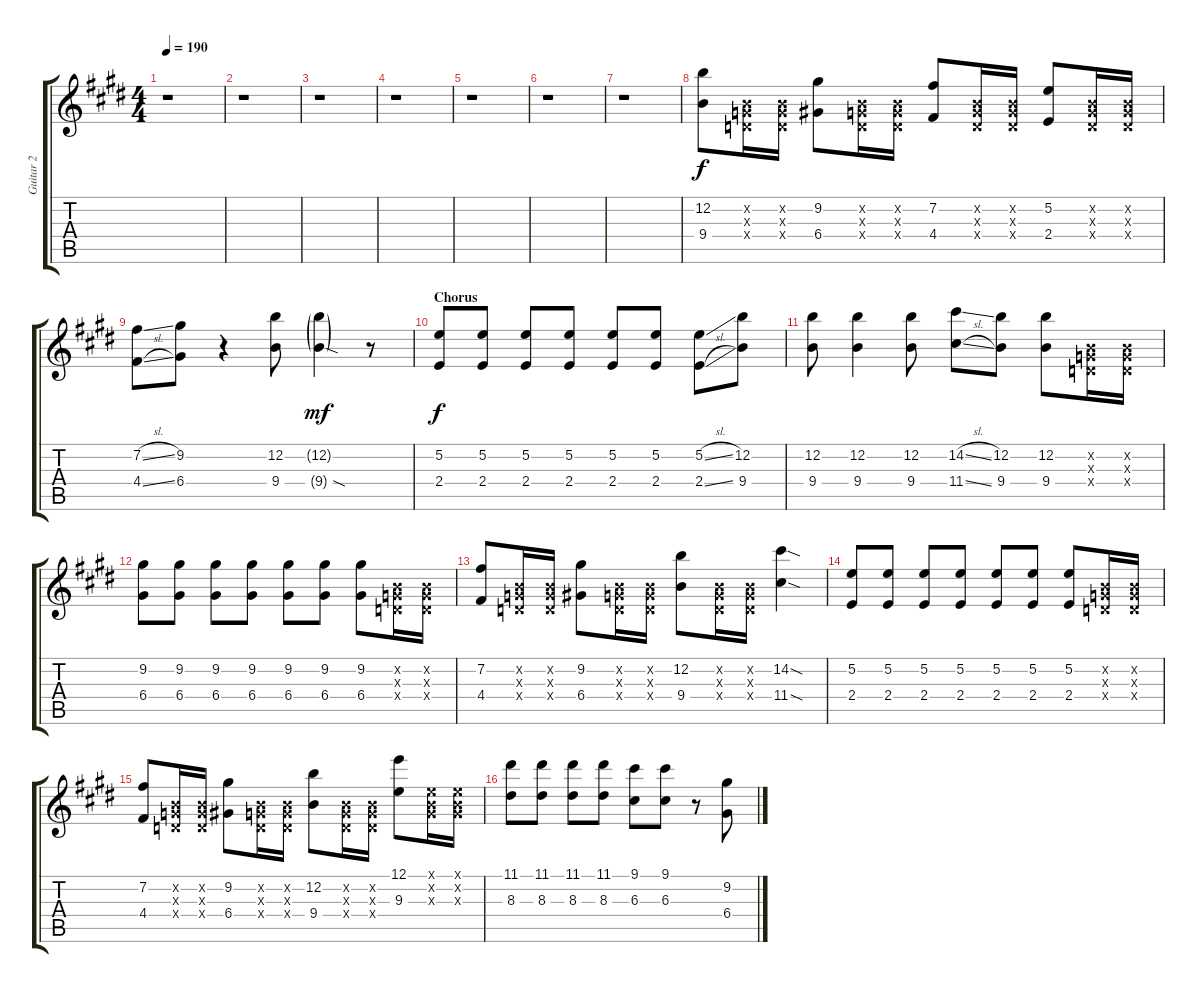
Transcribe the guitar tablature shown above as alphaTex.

\track ("Guitar 2" "Guitar 2") {instrument distortionguitar}
\staff {score tabs}
\tuning (E4 B3 G3 D3 A2 E2) {hide}
\ts (4 4)
\tempo 190
\clef g2
\ks e
r.1{dy f} |
r.1 |
r.1 |
r.1 |
r.1 |
r.1 |
r.1 |
(12.2 9.4).8 (0.2{x} 0.3{x} 0.4{x}).16 (0.2{x} 0.3{x} 0.4{x}).16 (9.2 6.4).8 (0.2{x} 0.3{x} 0.4{x}).16 (0.2{x} 0.3{x} 0.4{x}).16 (7.2 4.4).8 (0.2{x} 0.3{x} 0.4{x}).16 (0.2{x} 0.3{x} 0.4{x}).16 (5.2 2.4).8 (0.2{x} 0.3{x} 0.4{x}).16 (0.2{x} 0.3{x} 0.4{x}).16 |
(7.2{sl} 4.4{sl}).8 (9.2 6.4).8 r.4 (12.2 9.4).8 (12.2{g} 9.4{sod g}).4{dy mf} r.8 |
\section ("" "Chorus")
(5.2 2.4).8{dy f} (5.2 2.4).8 (5.2 2.4).8 (5.2 2.4).8 (5.2 2.4).8 (5.2 2.4).8 (5.2{sl} 2.4{sl}).8 (12.2 9.4).8 |
(12.2 9.4).8 (12.2 9.4).4 (12.2 9.4).8 (14.2{sl} 11.4{sl}).8 (12.2 9.4).8 (12.2 9.4).8 (0.2{x} 0.3{x} 0.4{x}).16 (0.2{x} 0.3{x} 0.4{x}).16 |
(9.2 6.4).8 (9.2 6.4).8 (9.2 6.4).8 (9.2 6.4).8 (9.2 6.4).8 (9.2 6.4).8 (9.2 6.4).8 (0.2{x} 0.3{x} 0.4{x}).16 (0.2{x} 0.3{x} 0.4{x}).16 |
(7.2 4.4).8 (0.2{x} 0.3{x} 0.4{x}).16 (0.2{x} 0.3{x} 0.4{x}).16 (9.2 6.4).8 (0.2{x} 0.3{x} 0.4{x}).16 (0.2{x} 0.3{x} 0.4{x}).16 (12.2 9.4).8 (0.2{x} 0.3{x} 0.4{x}).16 (0.2{x} 0.3{x} 0.4{x}).16 (14.2{sod} 11.4{sod}).4 |
(5.2 2.4).8 (5.2 2.4).8 (5.2 2.4).8 (5.2 2.4).8 (5.2 2.4).8 (5.2 2.4).8 (5.2 2.4).8 (0.2{x} 0.3{x} 0.4{x}).16 (0.2{x} 0.3{x} 0.4{x}).16 |
(7.2 4.4).8 (0.2{x} 0.3{x} 0.4{x}).16 (0.2{x} 0.3{x} 0.4{x}).16 (9.2 6.4).8 (0.2{x} 0.3{x} 0.4{x}).16 (0.2{x} 0.3{x} 0.4{x}).16 (12.2 9.4).8 (0.2{x} 0.3{x} 0.4{x}).16 (0.2{x} 0.3{x} 0.4{x}).16 (12.1 9.3).8 (0.1{x} 0.2{x} 0.3{x}).16 (0.1{x} 0.2{x} 0.3{x}).16 |
(11.1 8.3).8 (11.1 8.3).8 (11.1 8.3).8 (11.1 8.3).8 (9.1 6.3).8 (9.1 6.3).8 r.8 (9.2 6.4).8
